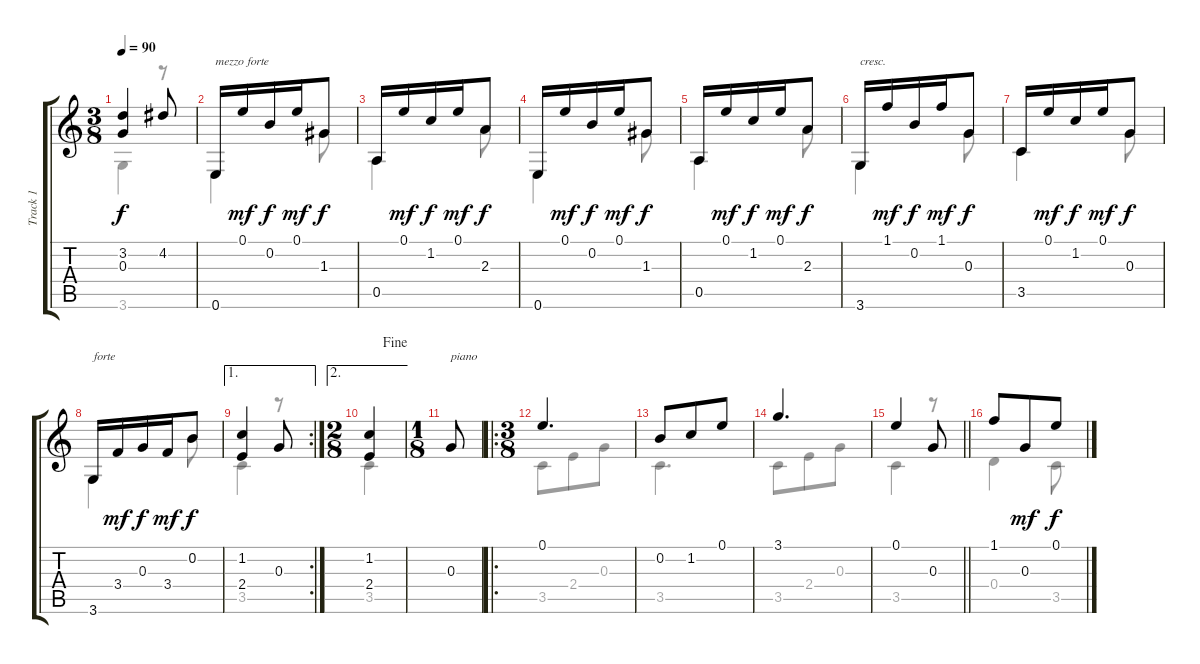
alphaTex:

\track ("Track 1" "Track 1") {instrument acousticguitarsteel}
\staff {score tabs}
\tuning (E4 B3 G3 D3 A2 E2) {hide}
\voice
\ts (3 8)
\tempo 90
\clef g2
\ks c
(3.2 0.3).4{dy f} 4.2.8 |
0.6.16{txt "mezzo forte" volume 12} 0.1.16{dy mf beam merge} 0.2.16{dy f} 0.1.16{dy mf beam merge} 1.3.8{dy f} |
0.5.16 0.1.16{dy mf beam merge} 1.2.16{dy f} 0.1.16{dy mf beam merge} 2.3.8{dy f} |
0.6.16 0.1.16{dy mf beam merge} 0.2.16{dy f} 0.1.16{dy mf beam merge} 1.3.8{dy f} |
0.5.16 0.1.16{dy mf beam merge} 1.2.16{dy f} 0.1.16{dy mf beam merge} 2.3.8{dy f} |
3.6.16{txt "cresc." volume 16} 1.1.16{dy mf beam merge} 0.2.16{dy f} 1.1.16{dy mf beam merge} 0.3.8{dy f} |
3.5.16 0.1.16{dy mf beam merge} 1.2.16{dy f} 0.1.16{dy mf beam merge} 0.3.8{dy f} |
3.6.16{txt "forte"} 3.4.16{dy mf beam merge} 0.3.16{dy f} 3.4.16{dy mf beam merge} 0.2.8{dy f} |
\ae 1
\rc 2
(1.2 2.4).4 0.3.8 |
\ae 2
\ts (2 8)
\jump fine
(1.2 2.4).4 |
\ts (1 8)
0.3.8{txt "piano" volume 8} |
\ro
\ts (3 8)
0.1.4{d} |
0.2.8 1.2.8 0.1.8 |
3.1.4{d volume 6} |
\barLineRight lightlight
0.1.4{beam Up} 0.3.8 |
1.1.8 0.3.8{dy mf} 0.1.8{dy f}
\voice
\clef g2
\ottava regular
\simile none
\ks c
3.6.4{dy f} r.8 |
0.6.4 1.3.8 |
0.5.4 2.3.8 |
0.6.4 1.3.8 |
0.5.4 2.3.8 |
3.6.4 0.3.8 |
3.5.4 0.3.8 |
3.6.4 0.2.8 |
3.5.4 r.8 |
3.5.4 |
|
3.5.8 2.4.8 0.3.8 |
3.5.4{d} |
3.5.8 2.4.8 0.3.8 |
\barLineRight lightlight
3.5.4 r.8 |
0.4.4 3.5.8
